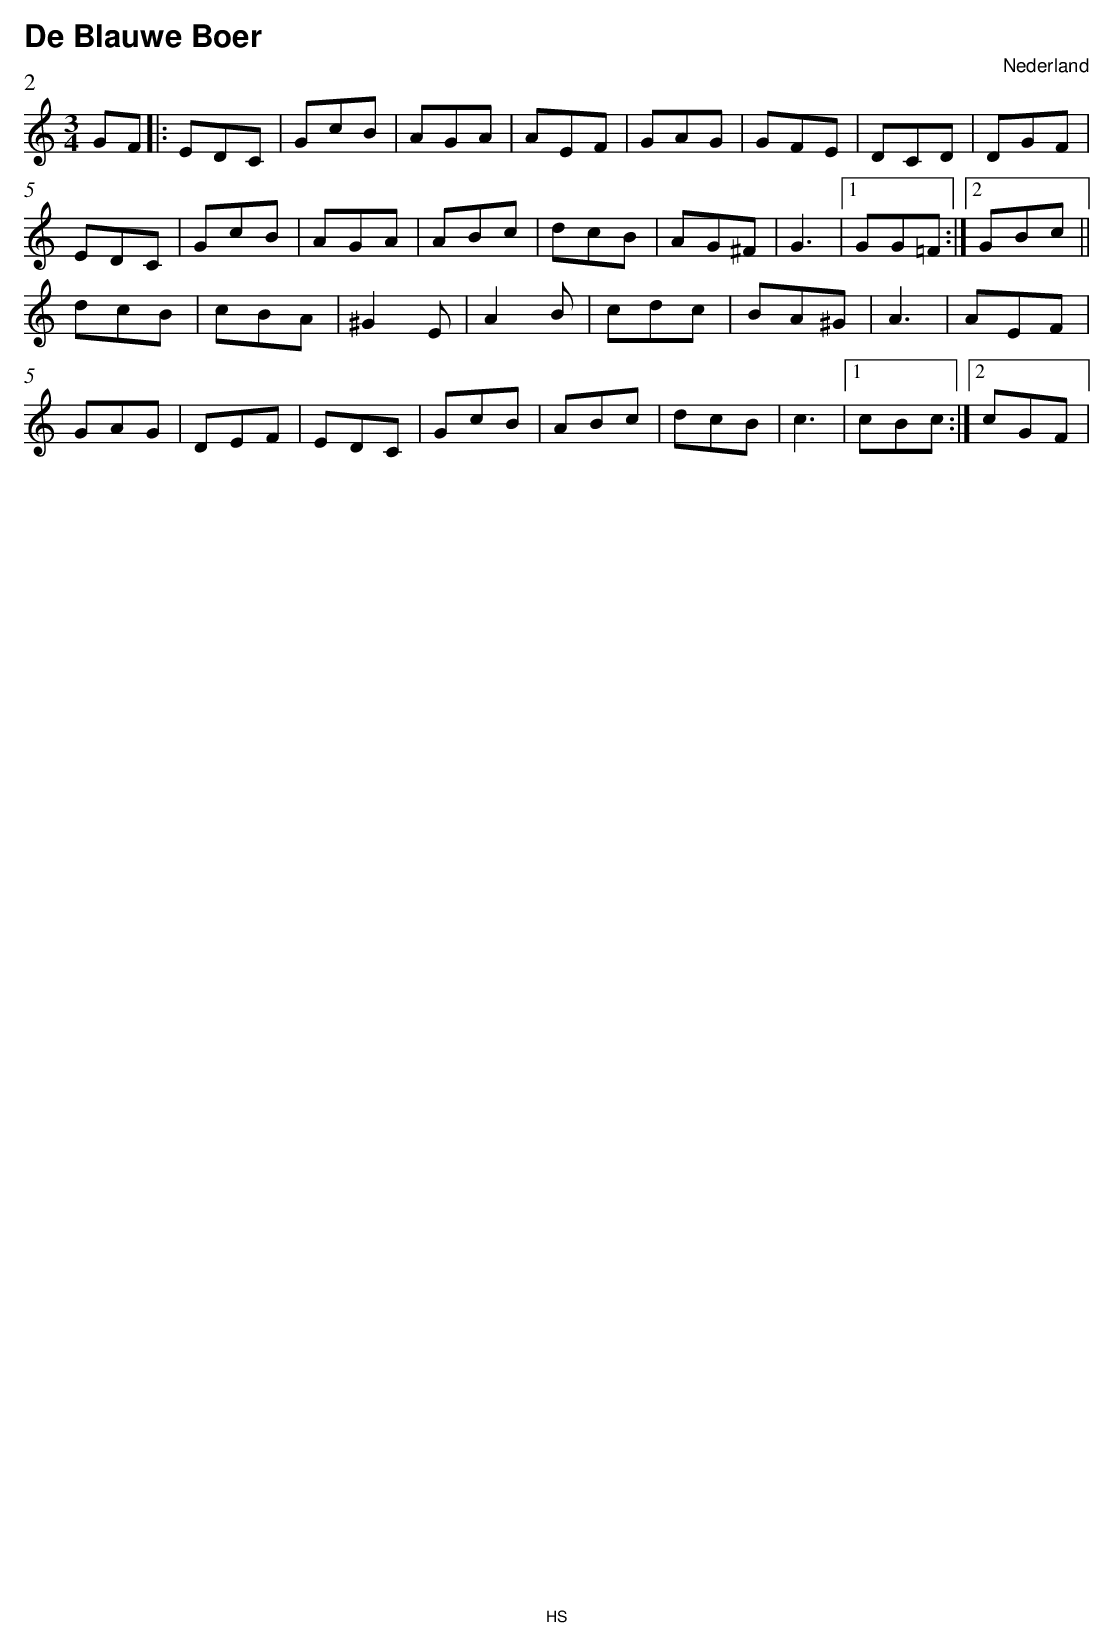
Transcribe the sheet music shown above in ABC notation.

X:1
T:De Blauwe Boer
O:Nederland
M:3/4
L:3/4
Q:1/4=180
P:2
K:C
GF |: EDC | GcB | AGA | AEF | GAG | GFE | DCD | DGF |!
EDC | GcB | AGA | ABc | dcB | AG^F | G3 |1 GG=F :|2 GBc ||!
dcB | cBA | ^G2E | A2B | cdc | BA^G | A3 | AEF |!
GAG | DEF | EDC | GcB | ABc | dcB | c3 |1 cBc :|2 cGF |
